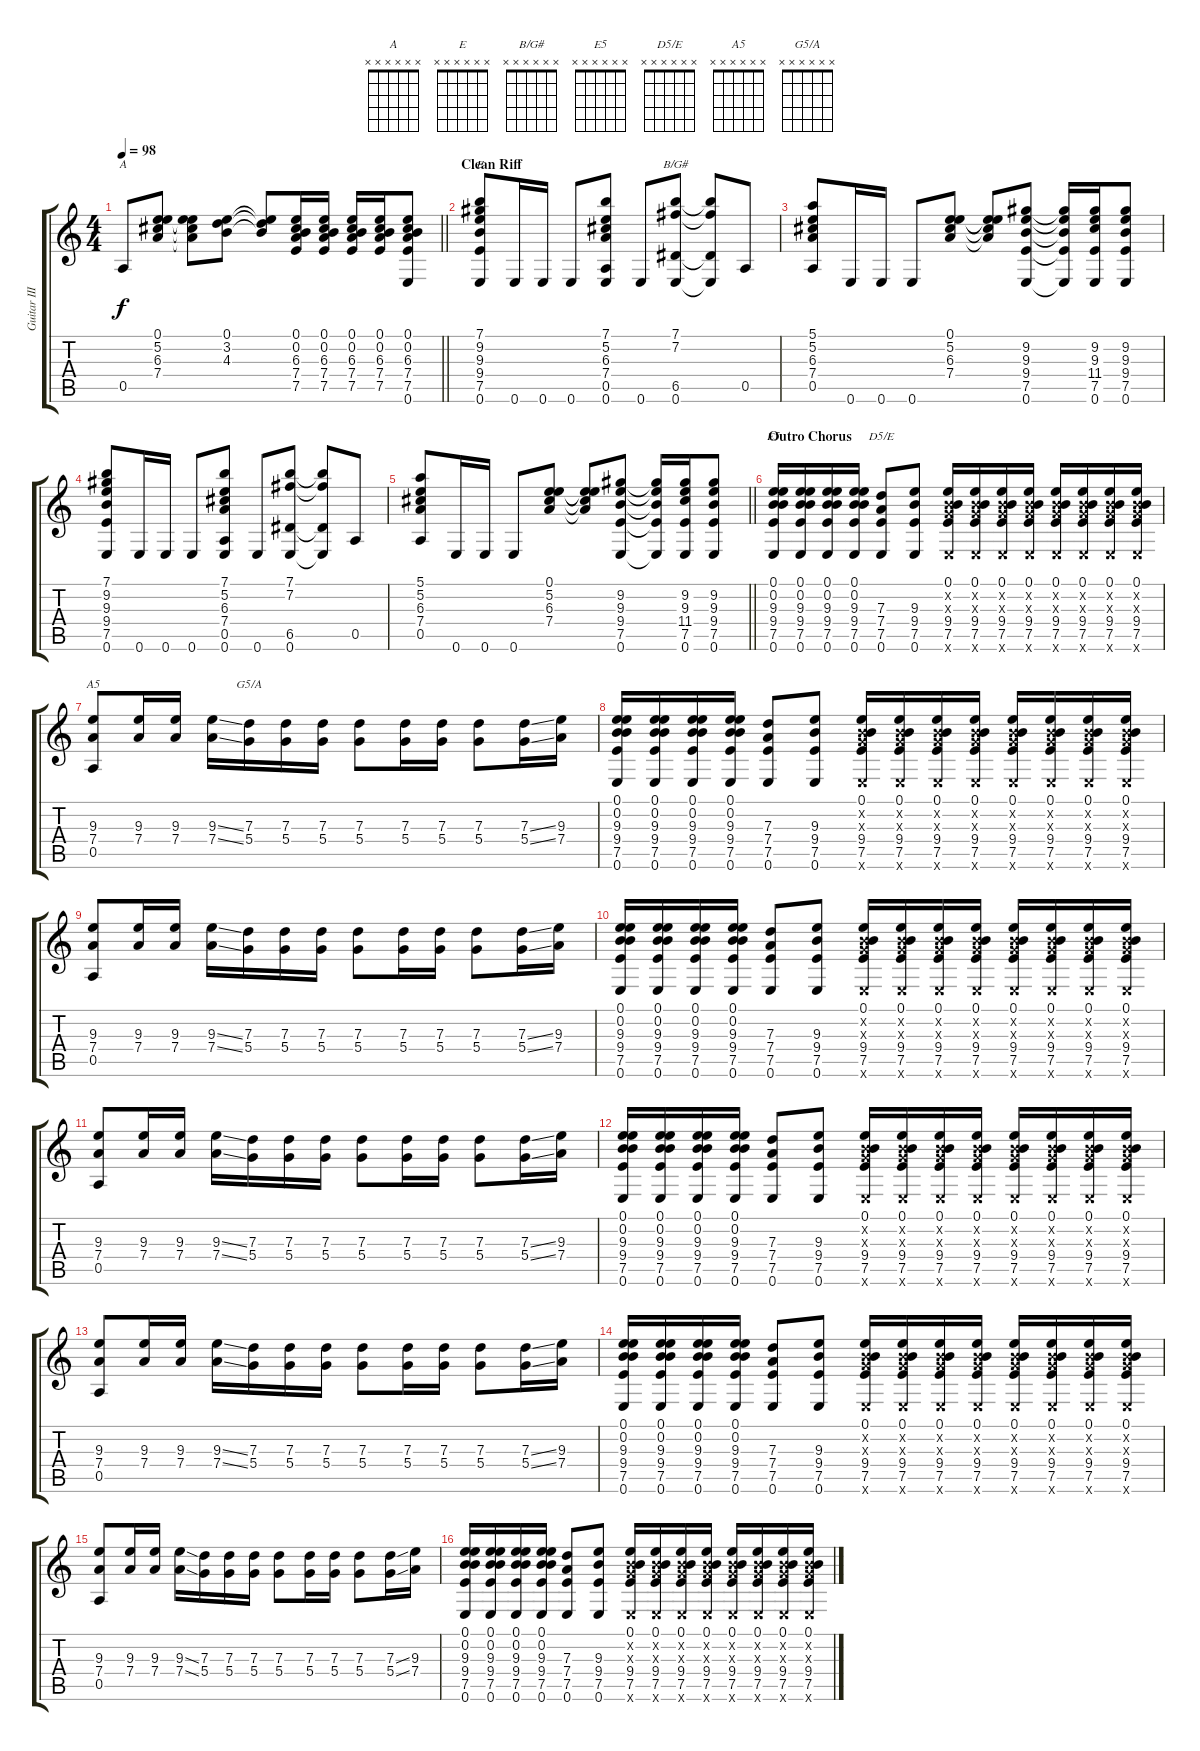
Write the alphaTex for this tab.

\track ("Guitar III" "Guitar III") {instrument acousticguitarsteel}
\staff {score tabs}
\tuning (E4 B3 G3 D3 A2 E2) {hide}
\chord ("A" x x x x x x)
\chord ("E" x x x x x x)
\chord ("B/G#" x x x x x x)
\chord ("E5" x x x x x x)
\chord ("D5/E" x x x x x x)
\chord ("A5" x x x x x x)
\chord ("G5/A" x x x x x x)
\ts (4 4)
\tempo 98
\clef g2
\barLineRight lightlight
\ks c
0.5.8{ch "A" dy f} (0.1 5.2 6.3 7.4).8 (0.1{t} 5.2{t} 6.3{t} 7.4{t}).8 (0.1 3.2 4.3).8 (0.1{t} 3.2{t} 4.3{t}).8 (0.1 0.2 6.3 7.4 7.5).16 (0.1 0.2 6.3 7.4 7.5).16 (0.1 0.2 6.3 7.4 7.5).16 (0.1 0.2 6.3 7.4 7.5).16 (0.1 0.2 6.3 7.4 7.5 0.6).8 |
\section ("" "Clean Riff")
(7.1 9.2 9.3 9.4 7.5 0.6).8{ch "E"} 0.6.16 0.6.16 0.6.8 (7.1 5.2 6.3 7.4 0.5 0.6).8 0.6.8 (7.1 7.2 6.5 0.6).8{ch "B/G#"} (7.1{t} 7.2{t} 6.5{t} 0.6{t}).8 0.5.8 |
(5.1 5.2 6.3 7.4 0.5).8 0.6.16 0.6.16 0.6.8 (0.1 5.2 6.3 7.4).8 (0.1{t} 5.2{t} 6.3{t} 7.4{t}).8 (9.2 9.3 9.4 7.5 0.6).8 (9.2{t} 9.3{t} 9.4{t} 7.5{t} 0.6{t}).16 (9.2 9.3 11.4 7.5 0.6).16 (9.2 9.3 9.4 7.5 0.6).8 |
(7.1 9.2 9.3 9.4 7.5 0.6).8 0.6.16 0.6.16 0.6.8 (7.1 5.2 6.3 7.4 0.5 0.6).8 0.6.8 (7.1 7.2 6.5 0.6).8 (7.1{t} 7.2{t} 6.5{t} 0.6{t}).8 0.5.8 |
\barLineRight lightlight
(5.1 5.2 6.3 7.4 0.5).8 0.6.16 0.6.16 0.6.8 (0.1 5.2 6.3 7.4).8 (0.1{t} 5.2{t} 6.3{t} 7.4{t}).8 (9.2 9.3 9.4 7.5 0.6).8 (9.2{t} 9.3{t} 9.4{t} 7.5{t} 0.6{t}).16 (9.2 9.3 11.4 7.5 0.6).16 (9.2 9.3 9.4 7.5 0.6).8 |
\section ("" "Outro Chorus")
(0.1 0.2 9.3 9.4 7.5 0.6).16{ch "E5"} (0.1 0.2 9.3 9.4 7.5 0.6).16 (0.1 0.2 9.3 9.4 7.5 0.6).16 (0.1 0.2 9.3 9.4 7.5 0.6).16 (7.3 7.4 7.5 0.6).8{ch "D5/E"} (9.3 9.4 7.5 0.6).8 (0.1 0.2{x} 0.3{x} 9.4 7.5 0.6{x}).16 (0.1 0.2{x} 0.3{x} 9.4 7.5 0.6{x}).16 (0.1 0.2{x} 0.3{x} 9.4 7.5 0.6{x}).16 (0.1 0.2{x} 0.3{x} 9.4 7.5 0.6{x}).16 (0.1 0.2{x} 0.3{x} 9.4 7.5 0.6{x}).16 (0.1 0.2{x} 0.3{x} 9.4 7.5 0.6{x}).16 (0.1 0.2{x} 0.3{x} 9.4 7.5 0.6{x}).16 (0.1 0.2{x} 0.3{x} 9.4 7.5 0.6{x}).16 |
(9.3 7.4 0.5).8{ch "A5"} (9.3 7.4).16 (9.3 7.4).16 (9.3{ss} 7.4{ss}).16 (7.3 5.4).16{ch "G5/A"} (7.3 5.4).16 (7.3 5.4).16 (7.3 5.4).8 (7.3 5.4).16 (7.3 5.4).16 (7.3 5.4).8 (7.3{ss} 5.4{ss}).16 (9.3 7.4).16 |
(0.1 0.2 9.3 9.4 7.5 0.6).16 (0.1 0.2 9.3 9.4 7.5 0.6).16 (0.1 0.2 9.3 9.4 7.5 0.6).16 (0.1 0.2 9.3 9.4 7.5 0.6).16 (7.3 7.4 7.5 0.6).8 (9.3 9.4 7.5 0.6).8 (0.1 0.2{x} 0.3{x} 9.4 7.5 0.6{x}).16 (0.1 0.2{x} 0.3{x} 9.4 7.5 0.6{x}).16 (0.1 0.2{x} 0.3{x} 9.4 7.5 0.6{x}).16 (0.1 0.2{x} 0.3{x} 9.4 7.5 0.6{x}).16 (0.1 0.2{x} 0.3{x} 9.4 7.5 0.6{x}).16 (0.1 0.2{x} 0.3{x} 9.4 7.5 0.6{x}).16 (0.1 0.2{x} 0.3{x} 9.4 7.5 0.6{x}).16 (0.1 0.2{x} 0.3{x} 9.4 7.5 0.6{x}).16 |
(9.3 7.4 0.5).8 (9.3 7.4).16 (9.3 7.4).16 (9.3{ss} 7.4{ss}).16 (7.3 5.4).16 (7.3 5.4).16 (7.3 5.4).16 (7.3 5.4).8 (7.3 5.4).16 (7.3 5.4).16 (7.3 5.4).8 (7.3{ss} 5.4{ss}).16 (9.3 7.4).16 |
(0.1 0.2 9.3 9.4 7.5 0.6).16 (0.1 0.2 9.3 9.4 7.5 0.6).16 (0.1 0.2 9.3 9.4 7.5 0.6).16 (0.1 0.2 9.3 9.4 7.5 0.6).16 (7.3 7.4 7.5 0.6).8 (9.3 9.4 7.5 0.6).8 (0.1 0.2{x} 0.3{x} 9.4 7.5 0.6{x}).16 (0.1 0.2{x} 0.3{x} 9.4 7.5 0.6{x}).16 (0.1 0.2{x} 0.3{x} 9.4 7.5 0.6{x}).16 (0.1 0.2{x} 0.3{x} 9.4 7.5 0.6{x}).16 (0.1 0.2{x} 0.3{x} 9.4 7.5 0.6{x}).16 (0.1 0.2{x} 0.3{x} 9.4 7.5 0.6{x}).16 (0.1 0.2{x} 0.3{x} 9.4 7.5 0.6{x}).16 (0.1 0.2{x} 0.3{x} 9.4 7.5 0.6{x}).16 |
(9.3 7.4 0.5).8 (9.3 7.4).16 (9.3 7.4).16 (9.3{ss} 7.4{ss}).16 (7.3 5.4).16 (7.3 5.4).16 (7.3 5.4).16 (7.3 5.4).8 (7.3 5.4).16 (7.3 5.4).16 (7.3 5.4).8 (7.3{ss} 5.4{ss}).16 (9.3 7.4).16 |
(0.1 0.2 9.3 9.4 7.5 0.6).16{volume 8} (0.1 0.2 9.3 9.4 7.5 0.6).16 (0.1 0.2 9.3 9.4 7.5 0.6).16 (0.1 0.2 9.3 9.4 7.5 0.6).16 (7.3 7.4 7.5 0.6).8 (9.3 9.4 7.5 0.6).8 (0.1 0.2{x} 0.3{x} 9.4 7.5 0.6{x}).16 (0.1 0.2{x} 0.3{x} 9.4 7.5 0.6{x}).16 (0.1 0.2{x} 0.3{x} 9.4 7.5 0.6{x}).16 (0.1 0.2{x} 0.3{x} 9.4 7.5 0.6{x}).16 (0.1 0.2{x} 0.3{x} 9.4 7.5 0.6{x}).16 (0.1 0.2{x} 0.3{x} 9.4 7.5 0.6{x}).16 (0.1 0.2{x} 0.3{x} 9.4 7.5 0.6{x}).16 (0.1 0.2{x} 0.3{x} 9.4 7.5 0.6{x}).16 |
(9.3 7.4 0.5).8 (9.3 7.4).16 (9.3 7.4).16 (9.3{ss} 7.4{ss}).16 (7.3 5.4).16 (7.3 5.4).16 (7.3 5.4).16 (7.3 5.4).8 (7.3 5.4).16 (7.3 5.4).16 (7.3 5.4).8 (7.3{ss} 5.4{ss}).16 (9.3 7.4).16 |
(0.1 0.2 9.3 9.4 7.5 0.6).16{volume 4} (0.1 0.2 9.3 9.4 7.5 0.6).16 (0.1 0.2 9.3 9.4 7.5 0.6).16 (0.1 0.2 9.3 9.4 7.5 0.6).16 (7.3 7.4 7.5 0.6).8 (9.3 9.4 7.5 0.6).8 (0.1 0.2{x} 0.3{x} 9.4 7.5 0.6{x}).16 (0.1 0.2{x} 0.3{x} 9.4 7.5 0.6{x}).16 (0.1 0.2{x} 0.3{x} 9.4 7.5 0.6{x}).16 (0.1 0.2{x} 0.3{x} 9.4 7.5 0.6{x}).16 (0.1 0.2{x} 0.3{x} 9.4 7.5 0.6{x}).16 (0.1 0.2{x} 0.3{x} 9.4 7.5 0.6{x}).16 (0.1 0.2{x} 0.3{x} 9.4 7.5 0.6{x}).16 (0.1 0.2{x} 0.3{x} 9.4 7.5 0.6{x}).16 |
(9.3 7.4 0.5).8 (9.3 7.4).16 (9.3 7.4).16 (9.3{ss} 7.4{ss}).16 (7.3 5.4).16 (7.3 5.4).16 (7.3 5.4).16 (7.3 5.4).8 (7.3 5.4).16 (7.3 5.4).16 (7.3 5.4).8 (7.3{ss} 5.4{ss}).16 (9.3 7.4).16 |
(0.1 0.2 9.3 9.4 7.5 0.6).16{volume 0} (0.1 0.2 9.3 9.4 7.5 0.6).16 (0.1 0.2 9.3 9.4 7.5 0.6).16 (0.1 0.2 9.3 9.4 7.5 0.6).16 (7.3 7.4 7.5 0.6).8 (9.3 9.4 7.5 0.6).8 (0.1 0.2{x} 0.3{x} 9.4 7.5 0.6{x}).16 (0.1 0.2{x} 0.3{x} 9.4 7.5 0.6{x}).16 (0.1 0.2{x} 0.3{x} 9.4 7.5 0.6{x}).16 (0.1 0.2{x} 0.3{x} 9.4 7.5 0.6{x}).16 (0.1 0.2{x} 0.3{x} 9.4 7.5 0.6{x}).16 (0.1 0.2{x} 0.3{x} 9.4 7.5 0.6{x}).16 (0.1 0.2{x} 0.3{x} 9.4 7.5 0.6{x}).16 (0.1 0.2{x} 0.3{x} 9.4 7.5 0.6{x}).16
